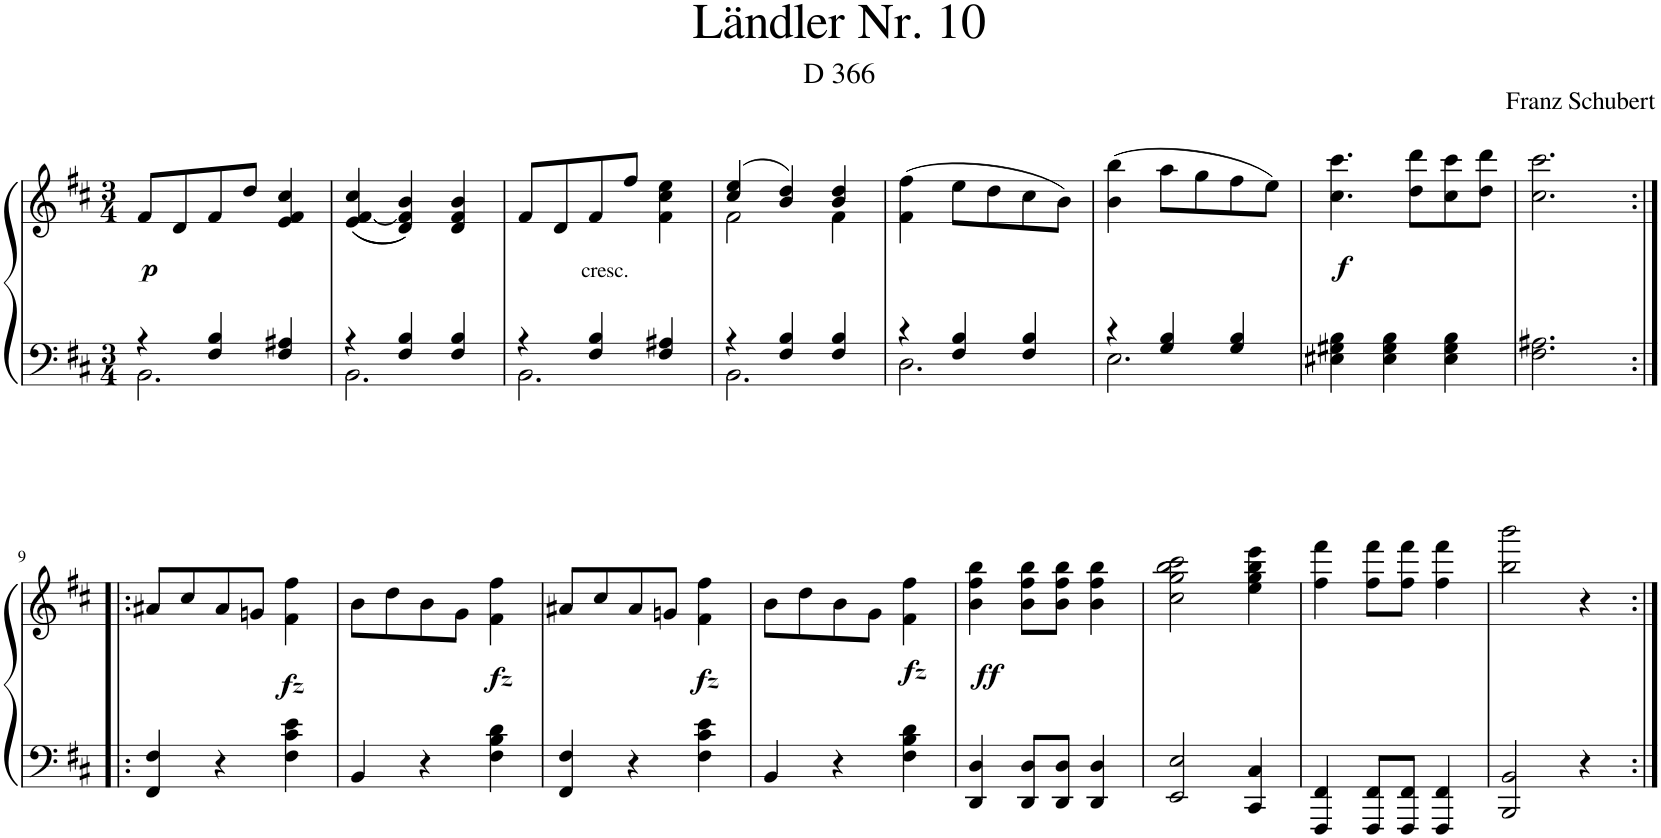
**kern	**kern	**dynam
*part1	*part1	*part1
*staff2	*staff1	*staff1/2
*I"Piano	*	*
*I'Pno.	*	*
*clefF4	*clefG2	*
*k[f#c#]	*k[f#c#]	*
*M3/4	*M3/4	*
=1	=1	=1
*^	*	*
!	!	!	!LO:DY:b
4r	2.BB\	8f#/L	p
.	.	8d/	.
4F#/ 4B/	.	8f#/	.
.	.	8dd/J	.
4F#/ 4A#X/	.	4e/ 4f#/ 4cc#/	.
=2	=2	=2	=2
4r	2.BB\	(<(4e/ [<4f#/ 4cc#/	.
4F#/ 4B/	.	4d/ 4f#/] 4b/))	.
4F#/ 4B/	.	4d/ 4f#/ 4b/	.
=3	=3	=3	=3
4r	2.BB\	8f#/L	.
.	.	8d/	.
!	!	!LO:TX:b:t=cresc.	!
4F#/ 4B/	.	8f#/	.
.	.	8ff#/J	.
4F#/ 4A#X/	.	4f#\ 4cc#\ 4ee\	.
=4	=4	=4	=4
*	*	*^	*
4r	2.BB\	(4cc#/ 4ee/	2f#\	.
4F#/ 4B/	.	4b/ 4dd/)	.	.
4F#/ 4B/	.	4b/ 4dd/	4f#\	.
*	*	*v	*v	*
=5	=5	=5	=5
4r	2.D\	(4f#\ 4ff#\	.
4F#/ 4B/	.	8ee\L	.
.	.	8dd\	.
4F#/ 4B/	.	8cc#\	.
.	.	8b\J)	.
=6	=6	=6	=6
4r	2.E\	(4b\ 4bb\	.
4G/ 4B/	.	8aa\L	.
.	.	8gg\	.
4G/ 4B/	.	8ff#\	.
.	.	8ee\J)	.
*v	*v	*	*
=7	=7	=7
!	!	!LO:DY:b
4E#X\ 4G#X\ 4B\	4.cc#\ 4.ccc#\	f
4E#\ 4G#\ 4B\	.	.
.	8dd\ 8ddd\L	.
4E#\ 4G#\ 4B\	8cc#\ 8ccc#\	.
.	8dd\ 8ddd\J	.
=8	=8	=8
2.F#\ 2.A#X\	2.cc#\ 2.ccc#\	.
!!LO:LB:g=z
=9:|!|:	=9:|!|:	=9:|!|:
4FF#/ 4F#/	8a#X/L	.
.	8cc#/	.
4r	8a#/	.
.	8gn/J	.
!	!	!LO:DY:b
4F#\ 4c#\ 4e\	4f#\ 4ff#\	fz
=10	=10	=10
4BB/	8b\L	.
.	8dd\	.
4r	8b\	.
.	8g\J	.
!	!	!LO:DY:b
4F#\ 4B\ 4d\	4f#\ 4ff#\	fz
=11	=11	=11
4FF#/ 4F#/	8a#X/L	.
.	8cc#/	.
4r	8a#/	.
.	8gn/J	.
!	!	!LO:DY:b
4F#\ 4c#\ 4e\	4f#\ 4ff#\	fz
=12	=12	=12
4BB/	8b\L	.
.	8dd\	.
4r	8b\	.
.	8g\J	.
!	!	!LO:DY:b
4F#\ 4B\ 4d\	4f#\ 4ff#\	fz
=13	=13	=13
!	!	!LO:DY:b
4DD/ 4D/	4b\ 4ff#\ 4bb\	ff
8DD/ 8D/L	8b\ 8ff#\ 8bb\L	.
8DD/ 8D/J	8b\ 8ff#\ 8bb\J	.
4DD/ 4D/	4b\ 4ff#\ 4bb\	.
=14	=14	=14
2EE/ 2E/	2cc#\ 2gg\ 2bb\ 2ccc#\	.
4CC#/ 4C#/	4ee\ 4gg\ 4bb\ 4eee\	.
=15	=15	=15
4FFF#/ 4FF#/	4ff#\ 4fff#\	.
8FFF#/ 8FF#/L	8ff#\ 8fff#\L	.
8FFF#/ 8FF#/J	8ff#\ 8fff#\J	.
4FFF#/ 4FF#/	4ff#\ 4fff#\	.
=16	=16	=16
2BBB/ 2BB/	2bb\ 2bbb\	.
4r	4r	.
=:|!	=:|!	=:|!
*-	*-	*-
